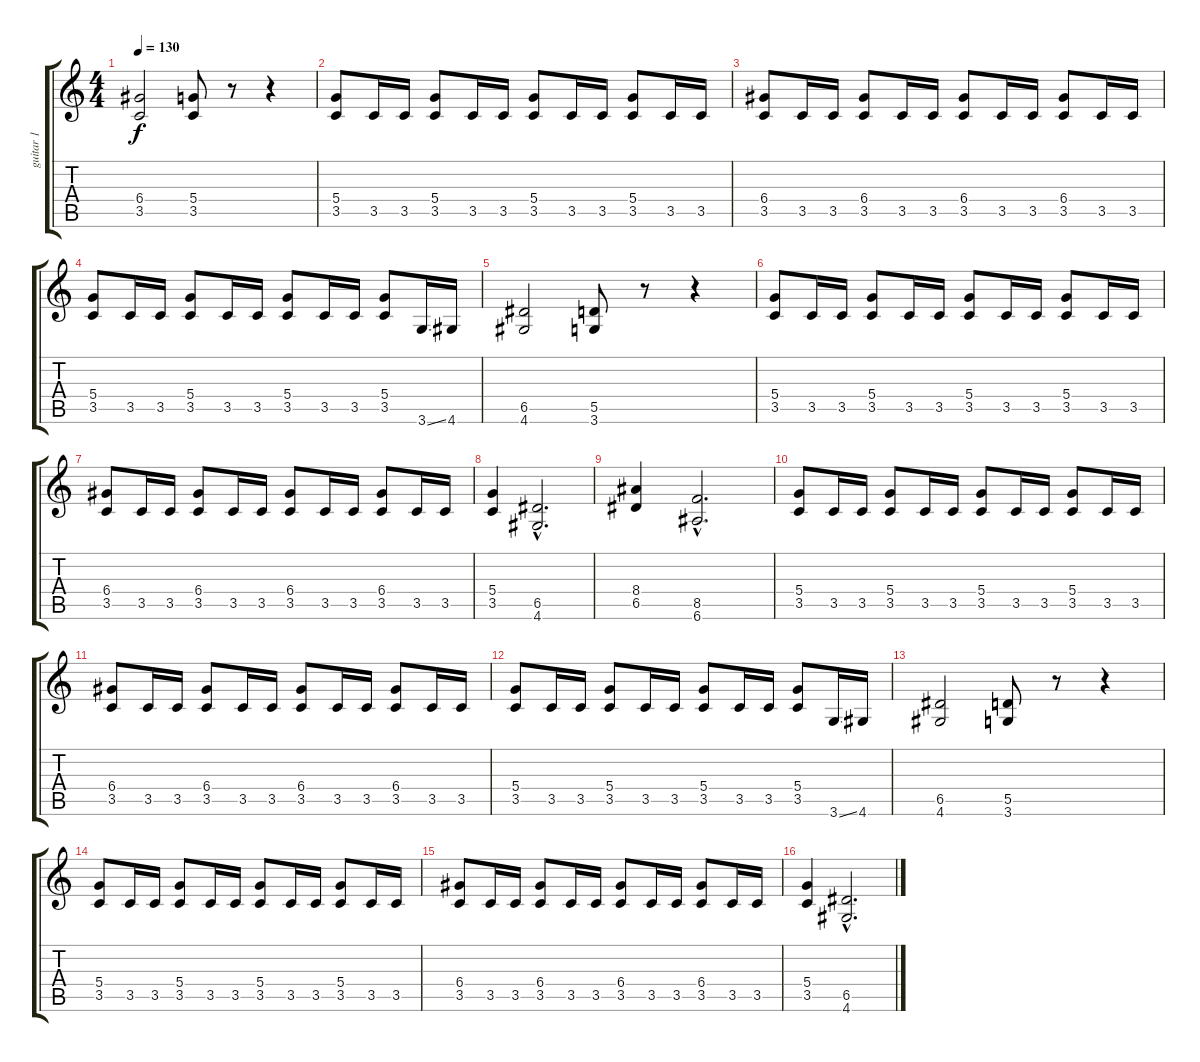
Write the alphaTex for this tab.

\track ("guitar 1" "guitar 1") {instrument distortionguitar}
\staff {score tabs}
\tuning (E4 B3 G3 D3 A2 E2) {hide}
\ts (4 4)
\tempo 130
\clef g2
\ks c
(6.4 3.5).2{dy f} (5.4 3.5).8 r.8 r.4 |
(5.4 3.5).8 3.5.16 3.5.16 (5.4 3.5).8 3.5.16 3.5.16 (5.4 3.5).8 3.5.16 3.5.16 (5.4 3.5).8 3.5.16 3.5.16 |
(6.4 3.5).8 3.5.16 3.5.16 (6.4 3.5).8 3.5.16 3.5.16 (6.4 3.5).8 3.5.16 3.5.16 (6.4 3.5).8 3.5.16 3.5.16 |
(5.4 3.5).8 3.5.16 3.5.16 (5.4 3.5).8 3.5.16 3.5.16 (5.4 3.5).8 3.5.16 3.5.16 (5.4 3.5).8 3.6{ss}.16 4.6.16 |
(6.5 4.6).2 (5.5 3.6).8 r.8 r.4 |
(5.4 3.5).8 3.5.16 3.5.16 (5.4 3.5).8 3.5.16 3.5.16 (5.4 3.5).8 3.5.16 3.5.16 (5.4 3.5).8 3.5.16 3.5.16 |
(6.4 3.5).8 3.5.16 3.5.16 (6.4 3.5).8 3.5.16 3.5.16 (6.4 3.5).8 3.5.16 3.5.16 (6.4 3.5).8 3.5.16 3.5.16 |
(5.4 3.5).4 (6.5{hac} 4.6{hac}).2{d} |
(8.4 6.5).4 (8.5{hac} 6.6{hac}).2{d} |
(5.4 3.5).8 3.5.16 3.5.16 (5.4 3.5).8 3.5.16 3.5.16 (5.4 3.5).8 3.5.16 3.5.16 (5.4 3.5).8 3.5.16 3.5.16 |
(6.4 3.5).8 3.5.16 3.5.16 (6.4 3.5).8 3.5.16 3.5.16 (6.4 3.5).8 3.5.16 3.5.16 (6.4 3.5).8 3.5.16 3.5.16 |
(5.4 3.5).8 3.5.16 3.5.16 (5.4 3.5).8 3.5.16 3.5.16 (5.4 3.5).8 3.5.16 3.5.16 (5.4 3.5).8 3.6{ss}.16 4.6.16 |
(6.5 4.6).2 (5.5 3.6).8 r.8 r.4 |
(5.4 3.5).8 3.5.16 3.5.16 (5.4 3.5).8 3.5.16 3.5.16 (5.4 3.5).8 3.5.16 3.5.16 (5.4 3.5).8 3.5.16 3.5.16 |
(6.4 3.5).8 3.5.16 3.5.16 (6.4 3.5).8 3.5.16 3.5.16 (6.4 3.5).8 3.5.16 3.5.16 (6.4 3.5).8 3.5.16 3.5.16 |
(5.4 3.5).4 (6.5{hac} 4.6{hac}).2{d}
